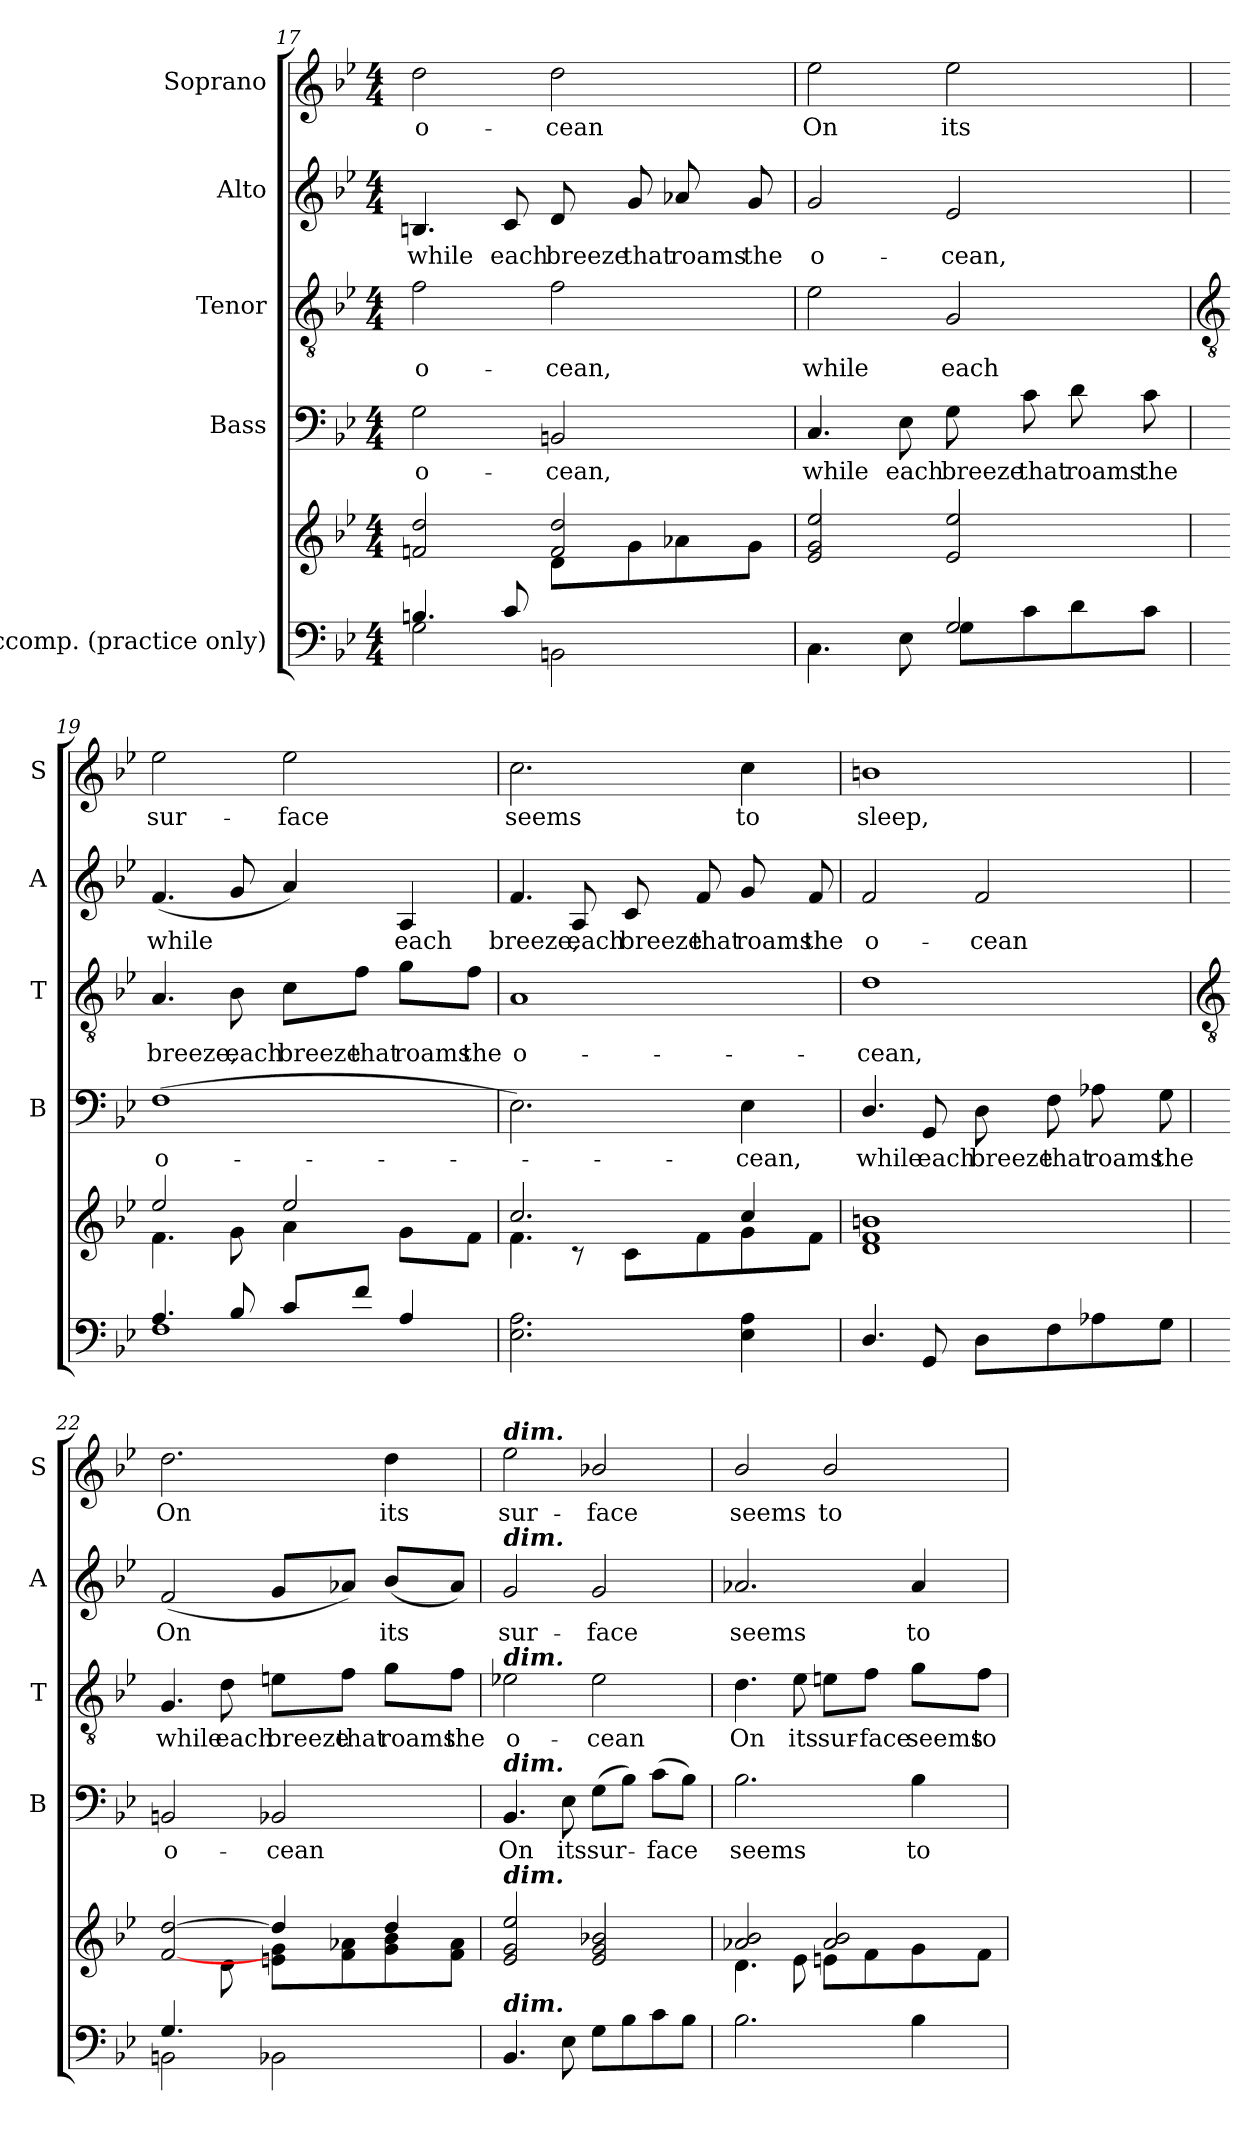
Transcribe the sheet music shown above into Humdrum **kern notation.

**kern	**kern	**kern	**text	**kern	**text	**kern	**text	**kern	**text
*part5	*part5	*part4	*part4	*part3	*part3	*part2	*part2	*part1	*part1
*staff6	*staff5	*staff4	*staff4	*staff3	*staff3	*staff2	*staff2	*staff1	*staff1
*I"Accomp. (practice only)	*	*I"Bass	*	*I"Tenor	*	*I"Alto	*	*I"Soprano	*
*	*	*I'B	*	*I'T	*	*I'A	*	*I'S	*
*clefF4	*clefG2	*clefF4	*	*clefGv2	*	*clefG2	*	*clefG2	*
*k[b-e-]	*k[b-e-]	*k[b-e-]	*	*k[b-e-]	*	*k[b-e-]	*	*k[b-e-]	*
*B-:	*B-:	*B-:	*	*B-:	*	*B-:	*	*B-:	*
*M4/4	*M4/4	*M4/4	*	*M4/4	*	*M4/4	*	*M4/4	*
=17	=17	=17	=17	=17	=17	=17	=17	=17	=17
*^	*^	*	*	*	*	*	*	*	*
!	!	!	!	!	!LO:LY:b	!	!LO:LY:b	!	!LO:LY:b	!	!LO:LY:b
4.Bn/	2G\	2fn/ 2dd/	2ryy	2G	o-	2f	o-	4.Bn	while	2dd	o-
!	!	!	!	!	!	!	!	!	!LO:LY:b	!	!
8c/	.	.	.	.	.	.	.	8c	each	.	.
!	!	!	!	!	!LO:LY:b	!	!LO:LY:b	!	!LO:LY:b	!	!LO:LY:b
2ryy	2BBn\	2f/ 2dd/	8d\L	2BBn	-cean,	2f	-cean,	8d	breeze	2dd	-cean
!	!	!	!	!	!	!	!	!	!LO:LY:b	!	!
.	.	.	8g\	.	.	.	.	8g	that	.	.
!	!	!	!	!	!	!	!	!	!LO:LY:b	!	!
.	.	.	8a-X\	.	.	.	.	8a-X	roams	.	.
!	!	!	!	!	!	!	!	!	!LO:LY:b	!	!
.	.	.	8g\J	.	.	.	.	8g	the	.	.
=18	=18	=18	=18	=18	=18	=18	=18	=18	=18	=18	=18
!	!	!	!	!	!LO:LY:b	!	!LO:LY:b	!	!LO:LY:b	!	!LO:LY:b
2ryy	4.C\	2e-/ 2g/ 2ee-/	1ryy	4.C	while	2e-	while	2g	o-	2ee-	On
!	!	!	!	!	!LO:LY:b	!	!	!	!	!	!
.	8E-\	.	.	8E-	each	.	.	.	.	.	.
!	!	!	!	!	!LO:LY:b	!	!LO:LY:b	!	!LO:LY:b	!	!LO:LY:b
2G/	8G\L	2e-/ 2ee-/	.	8G	breeze	2G	each	2e-	-cean,	2ee-	its
!	!	!	!	!	!LO:LY:b	!	!	!	!	!	!
.	8c\	.	.	8c	that	.	.	.	.	.	.
!	!	!	!	!	!LO:LY:b	!	!	!	!	!	!
.	8d\	.	.	8d	roams	.	.	.	.	.	.
!	!	!	!	!	!LO:LY:b	!	!	!	!	!	!
.	8c\J	.	.	8c	the	.	.	.	.	.	.
!!LO:LB:g=z
=19	=19	=19	=19	=19	=19	=19	=19	=19	=19	=19	=19
*	*	*	*	*	*	*clefGv2	*	*	*	*	*
!	!	!	!	!	!LO:LY:b	!	!LO:LY:b	!	!LO:LY:b	!	!LO:LY:b
4.A/	1F\	2ee-/	4.f\	(>1F	o-	4.A	breeze,	(<4.f	while	2ee-	sur-
!	!	!	!	!	!	!	!LO:LY:b	!	!	!	!
8B-/	.	.	8g\	.	.	8B-	each	8g	.	.	.
!	!	!	!	!	!	!	!LO:LY:b	!	!	!	!LO:LY:b
8c/L	.	2ee-/	4a\	.	.	8c\L	breeze	4a)	.	2ee-	-face
!	!	!	!	!	!	!	!LO:LY:b	!	!	!	!
8f/J	.	.	.	.	.	8f\J	that	.	.	.	.
!	!	!	!	!	!	!	!LO:LY:b	!	!LO:LY:b	!	!
4A/	.	.	8g\L	.	.	8g\L	roams	4A	each	.	.
!	!	!	!	!	!	!	!LO:LY:b	!	!	!	!
.	.	.	8f\J	.	.	8f\J	the	.	.	.	.
=20	=20	=20	=20	=20	=20	=20	=20	=20	=20	=20	=20
!	!	!	!	!	!	!	!LO:LY:b	!	!LO:LY:b	!	!LO:LY:b
1ryy	2.E-\ 2.A\	2.cc/	4.f\	2.E-)	.	1A	o-	4.f	breeze,	2.cc	seems
!	!	!	!	!	!	!	!	!	!LO:LY:b	!	!
.	.	.	8r	.	.	.	.	8A	each	.	.
!	!	!	!	!	!	!	!	!	!LO:LY:b	!	!
.	.	.	8c\L	.	.	.	.	8c	breeze	.	.
!	!	!	!	!	!	!	!	!	!LO:LY:b	!	!
.	.	.	8f\	.	.	.	.	8f	that	.	.
!	!	!	!	!	!LO:LY:b	!	!	!	!LO:LY:b	!	!LO:LY:b
.	4E-\ 4A\	4cc/	8g\	4E-	cean,	.	.	8g	roams	4cc	to
!	!	!	!	!	!	!	!	!	!LO:LY:b	!	!
.	.	.	8f\J	.	.	.	.	8f	the	.	.
=21	=21	=21	=21	=21	=21	=21	=21	=21	=21	=21	=21
!	!	!	!	!	!LO:LY:b	!	!LO:LY:b	!	!LO:LY:b	!	!LO:LY:b
1ryy	4.D/	1d/ 1f/ 1bn/	1ryy	4.D/	while	1d	-cean,	2f	o-	1bn	sleep,
!	!	!	!	!	!LO:LY:b	!	!	!	!	!	!
.	8GG/	.	.	8GG	each	.	.	.	.	.	.
!	!	!	!	!	!LO:LY:b	!	!	!	!LO:LY:b	!	!
.	8D\L	.	.	8D	breeze	.	.	2f	-cean	.	.
!	!	!	!	!	!LO:LY:b	!	!	!	!	!	!
.	8F\	.	.	8F	that	.	.	.	.	.	.
!	!	!	!	!	!LO:LY:b	!	!	!	!	!	!
.	8A-X\	.	.	8A-X	roams	.	.	.	.	.	.
!	!	!	!	!	!LO:LY:b	!	!	!	!	!	!
.	8G\J	.	.	8G	the	.	.	.	.	.	.
!!LO:LB:g=z
=22	=22	=22	=22	=22	=22	=22	=22	=22	=22	=22	=22
*	*	*	*	*	*	*clefGv2	*	*	*	*	*
!	!	!	!	!	!LO:LY:b	!	!LO:LY:b	!	!LO:LY:b	!	!LO:LY:b
4.G/	2BBn\	[2f/ [2dd/	4.ryy	2BBn	o-	4.G	while	(<2f	On	2.dd	On
!	!	!	!	!	!	!	!LO:LY:b	!	!	!	!
2ryy	.	.	8d\	.	.	8d	each	.	.	.	.
!	!	!	!	!	!LO:LY:b	!	!LO:LY:b	!	!	!	!
.	2BB-X\	4dd/]	8en\ 8g\L	2BB-X	-cean	8en\L	breeze	8gL	.	.	.
!	!	!	!	!	!	!	!LO:LY:b	!	!	!	!
.	.	.	8f\ 8a-X\	.	.	8f\J	that	8a-XJ)	.	.	.
!	!	!	!	!	!	!	!LO:LY:b	!	!LO:LY:b	!	!LO:LY:b
.	.	4dd/	8g\ 8b-\	.	.	8g\L	roams	(<8b-L	its	4dd	its
!	!	!	!	!	!	!	!LO:LY:b	!	!	!	!
8ryy	.	.	8f\ 8a-\J	.	.	8f\J	the	8a-J)	.	.	.
=23	=23	=23	=23	=23	=23	=23	=23	=23	=23	=23	=23
!	!	!	!	!	!	!	!	!	!	!LO:TX:a:Bi:t=dim.	!
!	!	!	!	!	!	!	!	!LO:TX:a:Bi:t=dim.	!	!	!
!	!	!	!	!	!	!LO:TX:a:Bi:t=dim.	!	!	!	!	!
!	!	!	!	!LO:TX:a:Bi:t=dim.	!	!	!	!	!	!	!
!	!	!LO:TX:a:Bi:t=dim.	!	!	!	!	!	!	!	!	!
!LO:TX:a:Bi:t=dim.	!	!	!	!	!	!	!	!	!	!	!
!	!	!	!	!	!LO:LY:b	!	!LO:LY:b	!	!LO:LY:b	!	!LO:LY:b
1ryy	4.BB-/	2e-/ 2g/ 2ee-/	1ryy	4.BB-	On	2e-X	o-	2g	sur-	2ee-	sur-
!	!	!	!	!	!LO:LY:b	!	!	!	!	!	!
.	8E-\	.	.	8E-	its	.	.	.	.	.	.
!	!	!	!	!	!LO:LY:b	!	!LO:LY:b	!	!LO:LY:b	!	!LO:LY:b
.	8G\L	2e-/ 2g/ 2b-X/	.	(>8GL	sur-	2e-	-cean	2g	-face	2b-X/	-face
.	8B-\	.	.	8B-J)	.	.	.	.	.	.	.
!	!	!	!	!	!LO:LY:b	!	!	!	!	!	!
.	8c\	.	.	(>8cL	face	.	.	.	.	.	.
.	8B-\J	.	.	8B-J)	.	.	.	.	.	.	.
=24	=24	=24	=24	=24	=24	=24	=24	=24	=24	=24	=24
!	!	!	!	!	!LO:LY:b	!	!LO:LY:b	!	!LO:LY:b	!	!LO:LY:b
1ryy	2.B-\	2a-X/ 2b-/	4.d\	2.B-	seems	4.d	On	2.a-X	seems	2b-/	seems
!	!	!	!	!	!	!	!LO:LY:b	!	!	!	!
.	.	.	8e-\	.	.	8e-	its	.	.	.	.
!	!	!	!	!	!	!	!LO:LY:b	!	!	!	!LO:LY:b
.	.	2a-/ 2b-/	8en\L	.	.	8en\L	sur-	.	.	2b-/	to
!	!	!	!	!	!	!	!LO:LY:b	!	!	!	!
.	.	.	8f\	.	.	8f\J	-face	.	.	.	.
!	!	!	!	!	!LO:LY:b	!	!LO:LY:b	!	!LO:LY:b	!	!
.	4B-\	.	8g\	4B-	to	8g\L	seems	4a-	to	.	.
!	!	!	!	!	!	!	!LO:LY:b	!	!	!	!
.	.	.	8f\J	.	.	8f\J	to	.	.	.	.
*v	*v	*	*	*	*	*	*	*	*	*	*
*	*v	*v	*	*	*	*	*	*	*	*
=	=	=	=	=	=	=	=	=	=
*-	*-	*-	*-	*-	*-	*-	*-	*-	*-
